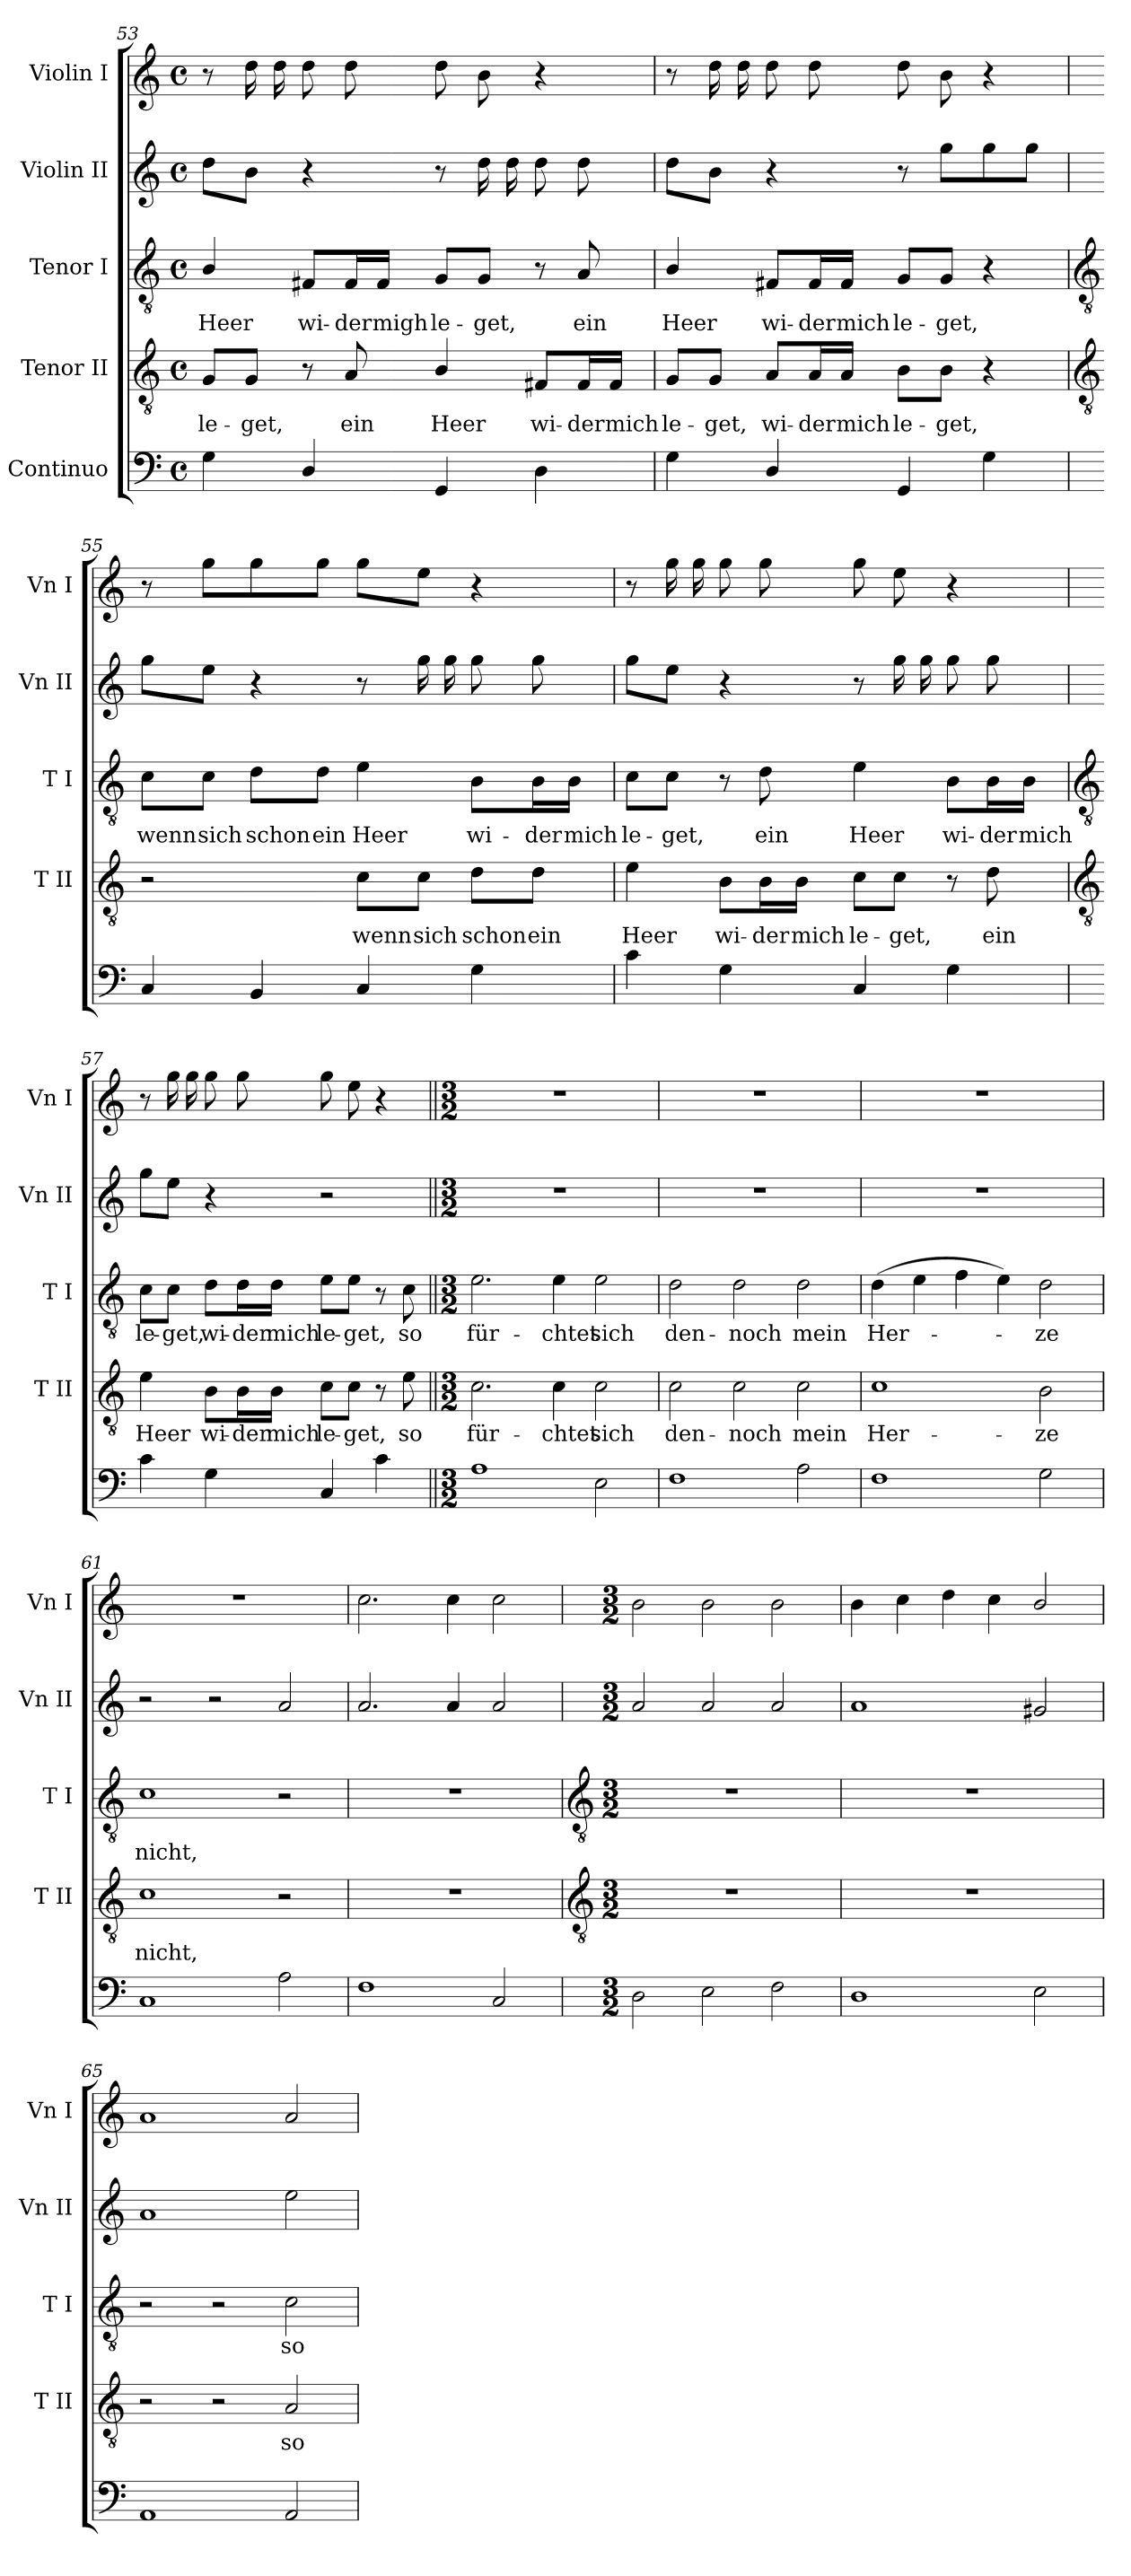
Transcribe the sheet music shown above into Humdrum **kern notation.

**kern	**kern	**text	**kern	**text	**kern	**kern
*part5	*part4	*part4	*part3	*part3	*part2	*part1
*staff5	*staff4	*staff4	*staff3	*staff3	*staff2	*staff1
*I"Continuo	*I"Tenor II	*	*I"Tenor I	*	*I"Violin II	*I"Violin I
*	*I'T II	*	*I'T I	*	*I'Vn II	*I'Vn I
!!LO:LB:g=z
*clefF4	*clefGv2	*	*clefGv2	*	*clefG2	*clefG2
*k[]	*k[]	*	*k[]	*	*k[]	*k[]
*C:	*C:	*	*C:	*	*C:	*C:
*M4/4	*M4/4	*	*M4/4	*	*M4/4	*M4/4
*met(c)	*met(c)	*	*met(c)	*	*met(c)	*met(c)
=53	=53	=53	=53	=53	=53	=53
!	!	!LO:LY:b	!	!LO:LY:b	!	!
4G	8G/L	le-	4B/	Heer	8ddL	8r
!	!	!LO:LY:b	!	!	!	!
.	8G/J	-get,	.	.	8bJ	16ddLL
.	.	.	.	.	.	16dd
!	!	!	!	!LO:LY:b	!	!
4D/	8r	.	8F#X/L	wi-	4r	8dd
!	!	!LO:LY:b	!	!LO:LY:b	!	!
.	8A	ein	16F#/L	-der	.	8ddJ
!	!	!	!	!LO:LY:b	!	!
.	.	.	16F#/JJ	migh	.	.
!	!	!LO:LY:b	!	!LO:LY:b	!	!
4GG	4B/	Heer	8G/L	le-	8r	8ddL
!	!	!	!	!LO:LY:b	!	!
.	.	.	8G/J	-get,	16ddLL	8bJ
.	.	.	.	.	16dd	.
!	!	!LO:LY:b	!	!	!	!
4D	8F#/L	wi-	8r	.	8dd	4r
!	!	!LO:LY:b	!	!LO:LY:b	!	!
.	16F#/L	-der	8A	ein	8ddJ	.
!	!	!LO:LY:b	!	!	!	!
.	16F#/JJ	mich	.	.	.	.
=54	=54	=54	=54	=54	=54	=54
!	!	!LO:LY:b	!	!LO:LY:b	!	!
4G	8G/L	le-	4B/	Heer	8ddL	8r
!	!	!LO:LY:b	!	!	!	!
.	8G/J	-get,	.	.	8bJ	16ddLL
.	.	.	.	.	.	16dd
!	!	!LO:LY:b	!	!LO:LY:b	!	!
4D/	8A/L	wi-	8F#X/L	wi-	4r	8dd
!	!	!LO:LY:b	!	!LO:LY:b	!	!
.	16A/L	-der	16F#/L	-der	.	8ddJ
!	!	!LO:LY:b	!	!LO:LY:b	!	!
.	16A/JJ	mich	16F#/JJ	mich	.	.
!	!	!LO:LY:b	!	!LO:LY:b	!	!
4GG	8B\L	le-	8G/L	le-	8r	8ddL
!	!	!LO:LY:b	!	!LO:LY:b	!	!
.	8B\J	-get,	8G/J	-get,	8ggL	8bJ
4G	4r	.	4r	.	8gg	4r
.	.	.	.	.	8ggJ	.
!!LO:LB:g=z
=55	=55	=55	=55	=55	=55	=55
*	*clefGv2	*	*clefGv2	*	*	*
!	!	!	!	!LO:LY:b	!	!
4C	2r	.	8c\L	wenn	8ggL	8r
!	!	!	!	!LO:LY:b	!	!
.	.	.	8c\J	sich	8eeJ	8ggL
!	!	!	!	!LO:LY:b	!	!
4BB	.	.	8d\L	schon	4r	8gg
!	!	!	!	!LO:LY:b	!	!
.	.	.	8d\J	ein	.	8ggJ
!	!	!LO:LY:b	!	!LO:LY:b	!	!
4C	8c\L	wenn	4e	Heer	8r	8ggL
!	!	!LO:LY:b	!	!	!	!
.	8c\J	sich	.	.	16ggLL	8eeJ
.	.	.	.	.	16gg	.
!	!	!LO:LY:b	!	!LO:LY:b	!	!
4G	8d\L	schon	8B\L	wi-	8gg	4r
!	!	!LO:LY:b	!	!LO:LY:b	!	!
.	8d\J	ein	16B\L	-der	8ggJ	.
!	!	!	!	!LO:LY:b	!	!
.	.	.	16B\JJ	mich	.	.
=56	=56	=56	=56	=56	=56	=56
!	!	!LO:LY:b	!	!LO:LY:b	!	!
4c	4e	Heer	8c\L	le-	8ggL	8r
!	!	!	!	!LO:LY:b	!	!
.	.	.	8c\J	-get,	8eeJ	16ggLL
.	.	.	.	.	.	16gg
!	!	!LO:LY:b	!	!	!	!
4G	8B\L	wi-	8r	.	4r	8gg
!	!	!LO:LY:b	!	!LO:LY:b	!	!
.	16B\L	-der	8d	ein	.	8ggJ
!	!	!LO:LY:b	!	!	!	!
.	16B\JJ	mich	.	.	.	.
!	!	!LO:LY:b	!	!LO:LY:b	!	!
4C	8c\L	le-	4e	Heer	8r	8ggL
!	!	!LO:LY:b	!	!	!	!
.	8c\J	-get,	.	.	16ggLL	8eeJ
.	.	.	.	.	16gg	.
!	!	!	!	!LO:LY:b	!	!
4G	8r	.	8B\L	wi-	8gg	4r
!	!	!LO:LY:b	!	!LO:LY:b	!	!
.	8d	ein	16B\L	-der	8ggJ	.
!	!	!	!	!LO:LY:b	!	!
.	.	.	16B\JJ	mich	.	.
!!LO:LB:g=z
=57	=57	=57	=57	=57	=57	=57
*	*clefGv2	*	*clefGv2	*	*	*
!	!	!LO:LY:b	!	!LO:LY:b	!	!
4c	4e	Heer	8c\L	le-	8ggL	8r
!	!	!	!	!LO:LY:b	!	!
.	.	.	8c\J	-get,	8eeJ	16ggLL
.	.	.	.	.	.	16gg
!	!	!LO:LY:b	!	!LO:LY:b	!	!
4G	8B\L	wi-	8d\L	wi-	4r	8gg
!	!	!LO:LY:b	!	!LO:LY:b	!	!
.	16B\L	-der	16d\L	-der	.	8ggJ
!	!	!LO:LY:b	!	!LO:LY:b	!	!
.	16B\JJ	mich	16d\JJ	mich	.	.
!	!	!LO:LY:b	!	!LO:LY:b	!	!
4C	8c\L	le-	8e\L	le-	2r	8ggL
!	!	!LO:LY:b	!	!LO:LY:b	!	!
.	8c\J	-get,	8e\J	-get,	.	8eeJ
4c	8r	.	8r	.	.	4r
!	!	!LO:LY:b	!	!LO:LY:b	!	!
.	8e	so	8c	so	.	.
=58||	=58||	=58||	=58||	=58||	=58||	=58||
*M3/2	*M3/2	*	*M3/2	*	*M3/2	*M3/2
!	!	!LO:LY:b	!	!LO:LY:b	!LO:N:vis=1	!LO:N:vis=1
1A	2.c	für-	2.e	für-	1.r	1.r
!	!	!LO:LY:b	!	!LO:LY:b	!	!
.	4c	-chtet	4e	-chtet	.	.
!	!	!LO:LY:b	!	!LO:LY:b	!	!
2E	2c	sich	2e	sich	.	.
=59	=59	=59	=59	=59	=59	=59
!	!	!LO:LY:b	!	!LO:LY:b	!LO:N:vis=1	!LO:N:vis=1
1F	2c	den-	2d	den-	1.r	1.r
!	!	!LO:LY:b	!	!LO:LY:b	!	!
.	2c	-noch	2d	-noch	.	.
!	!	!LO:LY:b	!	!LO:LY:b	!	!
2A	2c	mein	2d	mein	.	.
=60	=60	=60	=60	=60	=60	=60
!	!	!LO:LY:b	!	!LO:LY:b	!LO:N:vis=1	!LO:N:vis=1
1F	1c	Her-	(>4d	Her-	1.r	1.r
.	.	.	4e	.	.	.
.	.	.	4f	.	.	.
.	.	.	4e)	.	.	.
!	!	!LO:LY:b	!	!LO:LY:b	!	!
2G	2B	-ze	2d	ze	.	.
=61	=61	=61	=61	=61	=61	=61
!	!	!LO:LY:b	!	!LO:LY:b	!	!LO:N:vis=1
1C	1c	nicht,	1c	nicht,	2r	1.r
.	.	.	.	.	2r	.
2A	2r	.	2r	.	2a	.
=62	=62	=62	=62	=62	=62	=62
!	!LO:N:vis=1	!	!LO:N:vis=1	!	!	!
1F	1.r	.	1.r	.	2.a	2.cc
.	.	.	.	.	4a	4cc
2C	.	.	.	.	2a	2cc
!!LO:LB:g=z
=63	=63	=63	=63	=63	=63	=63
*	*clefGv2	*	*clefGv2	*	*	*
*M3/2	*M3/2	*	*M3/2	*	*M3/2	*M3/2
!	!LO:N:vis=1	!	!LO:N:vis=1	!	!	!
2D	1.r	.	1.r	.	2a	2b
2E	.	.	.	.	2a	2b
2F	.	.	.	.	2a	2b
=64	=64	=64	=64	=64	=64	=64
!	!LO:N:vis=1	!	!LO:N:vis=1	!	!	!
1D	1.r	.	1.r	.	1a	4b
.	.	.	.	.	.	4cc
.	.	.	.	.	.	4dd
.	.	.	.	.	.	4cc
2E	.	.	.	.	2g#X	2b/
=65	=65	=65	=65	=65	=65	=65
1AA	2r	.	2r	.	1a	1a
.	2r	.	2r	.	.	.
!	!	!LO:LY:b	!	!LO:LY:b	!	!
2AA	2A	so	2c	so	2ee	2a
=	=	=	=	=	=	=
*-	*-	*-	*-	*-	*-	*-
